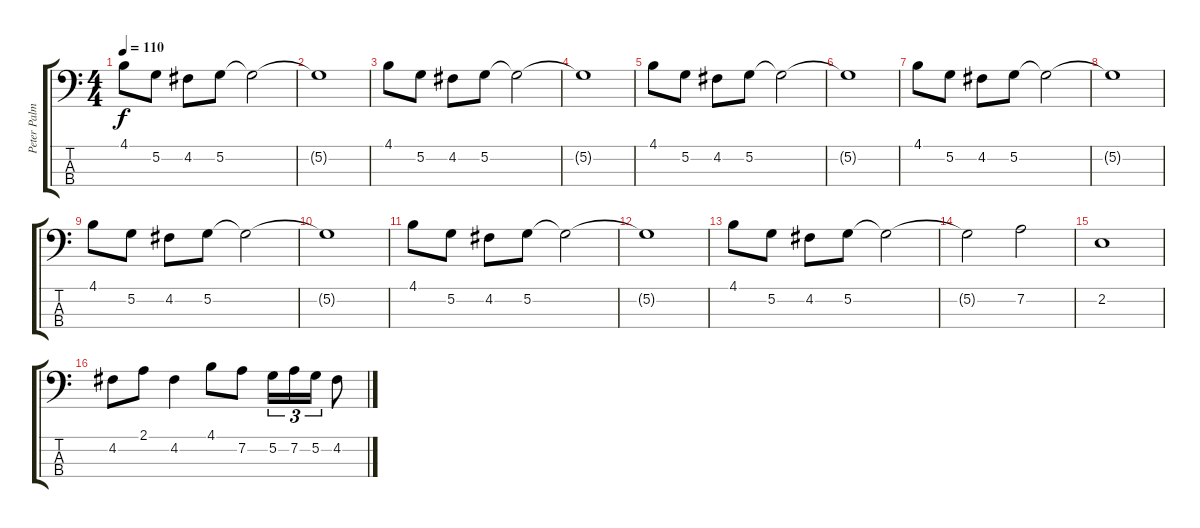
\track ("Peter Palmdahl" "Peter Palm") {instrument electricbassfinger}
\staff {score tabs}
\tuning (G2 D2 A1 E1) {hide}
\ts (4 4)
\tempo 110
\clef f4
\ks c
4.1.8{dy f} 5.2.8 4.2.8 5.2.8 5.2{t}.2 |
5.2{t}.1 |
4.1.8 5.2.8 4.2.8 5.2.8 5.2{t}.2 |
5.2{t}.1 |
4.1.8 5.2.8 4.2.8 5.2.8 5.2{t}.2 |
5.2{t}.1 |
4.1.8 5.2.8 4.2.8 5.2.8 5.2{t}.2 |
5.2{t}.1 |
4.1.8 5.2.8 4.2.8 5.2.8 5.2{t}.2 |
5.2{t}.1 |
4.1.8 5.2.8 4.2.8 5.2.8 5.2{t}.2 |
5.2{t}.1 |
4.1.8 5.2.8 4.2.8 5.2.8 5.2{t}.2 |
5.2{t}.2 7.2.2 |
2.2.1 |
4.2.8 2.1.8 4.2.4 4.1.8 7.2.8 5.2.16{tu (3 2)} 7.2.16{tu (3 2)} 5.2.16{tu (3 2)} 4.2.8
